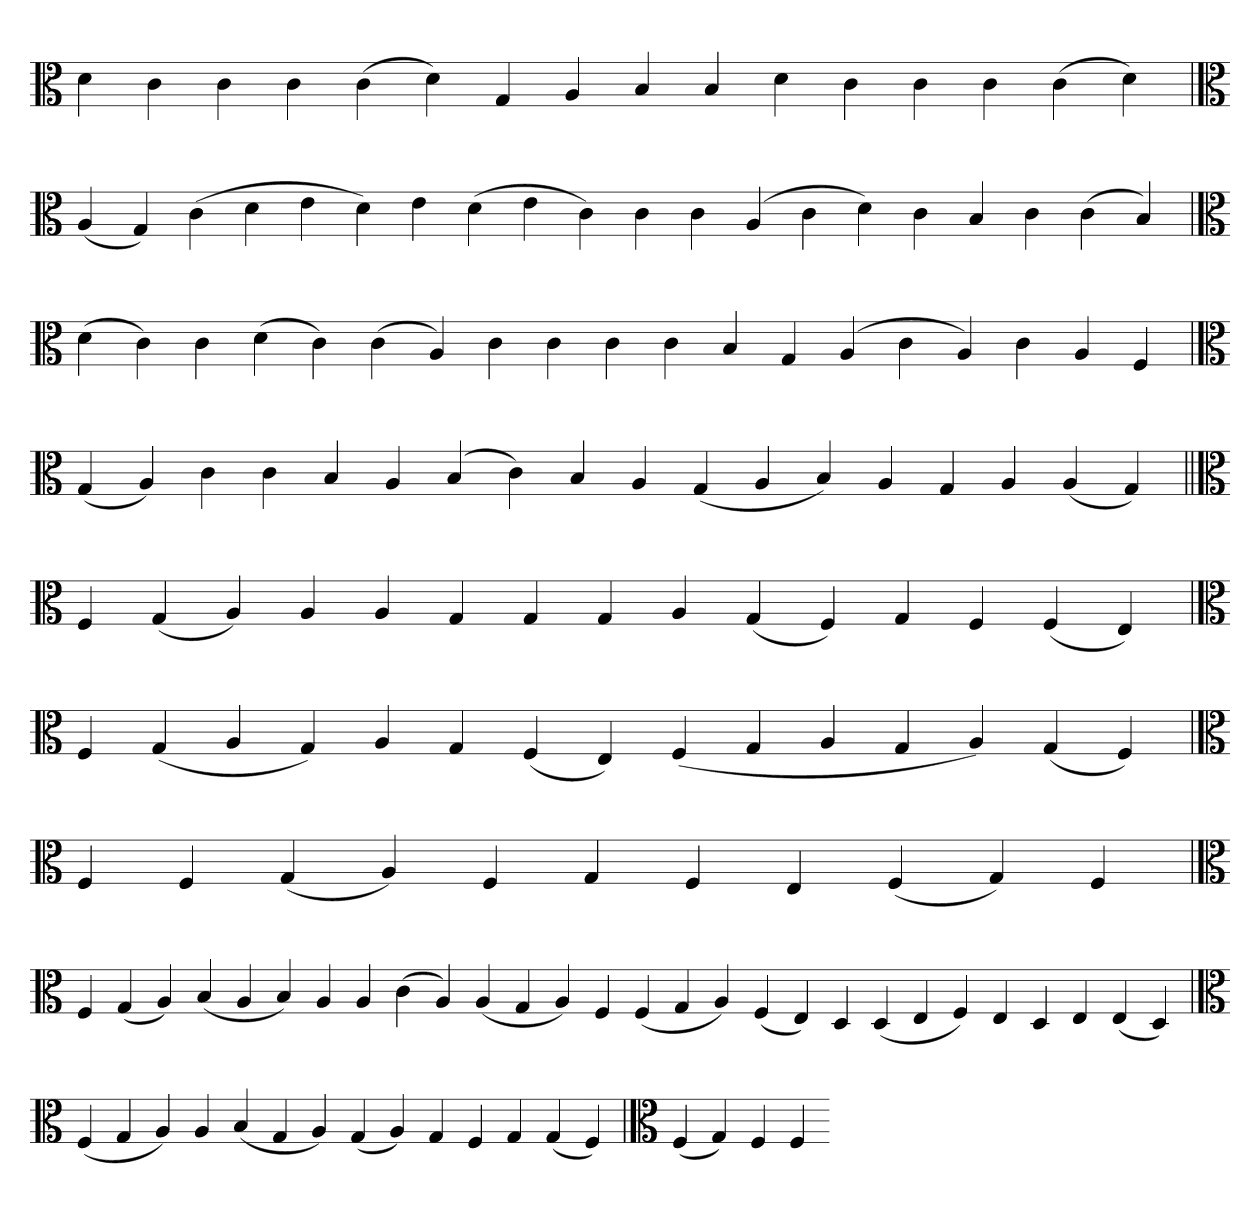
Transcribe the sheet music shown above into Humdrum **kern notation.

**kern
*part1
*staff1
*clefC3
=
4d
4c
4c
4c
(4c
4d)
4G
4A
4B
4B
4d
4c
4c
4c
(4c
4d)
='
*clefC3
(4A
4G)
(4c
4d
4e
4d)
4e
(4d
4e
4c)
4c
4c
(4A
4c
4d)
4c
4B
4c
(4c
4B)
='
*clefC3
(4d
4c)
4c
(4d
4c)
(4c
4A)
4c
4c
4c
4c
4B
4G
(4A
4c
4A)
4c
4A
4F
=`
*clefC3
(4G
4A)
4c
4c
4B
4A
(4B
4c)
4B
4A
(4G
4A
4B)
4A
4G
4A
(4A
4G)
=||
*clefC3
4F
(4G
4A)
4A
4A
4G
4G
4G
4A
(4G
4F)
4G
4F
(4F
4E)
=`
*clefC3
4F
(4G
4A
4G)
4A
4G
(4F
4E)
(4F
4G
4A
4G
4A)
(4G
4F)
=
*clefC3
4F
4F
(4G
4A)
4F
4G
4F
4E
(4F
4G)
4F
='
*clefC3
4F
(4G
4A)
(4B
4A
4B)
4A
4A
(4c
4A)
(4A
4G
4A)
4F
(4F
4G
4A)
(4F
4E)
4D
(4D
4E
4F)
4E
4D
4E
(4E
4D)
=
*clefC3
(4F
4G
4A)
4A
(4B
4G
4A)
(4G
4A)
4G
4F
4G
(4G
4F)
=`
*clefC3
(4F
4G)
4F
4F
=-
*-
